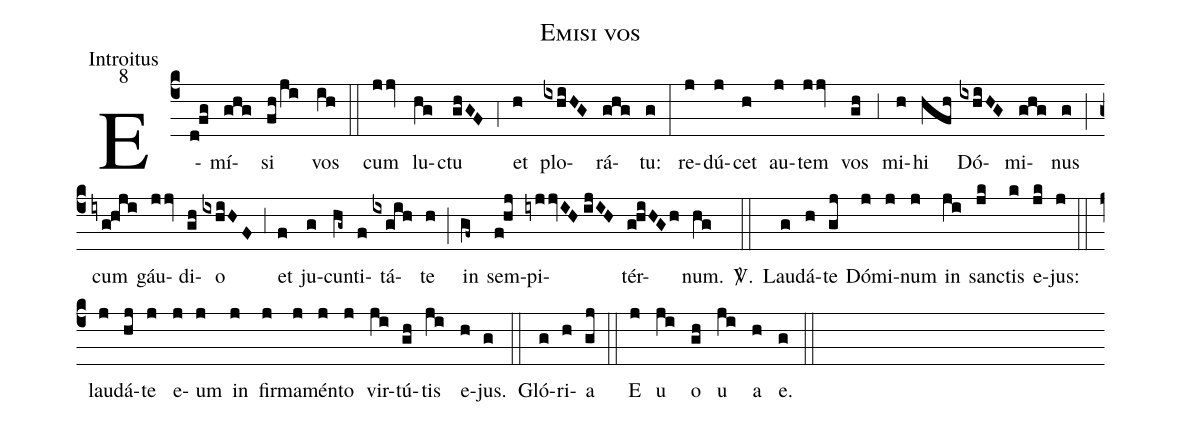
name:Emisi vos;
office-part:Introitus;
mode:8;
%%
(c4) E(d!fg)mí(ghg)si(fh/ji) vos(ih) (::) cum(jjv) lu(hg)ctu(ghGF) (;4) et(h) plo(ixhiHG)rá(ghg)tu:(g) (:) re(j)dú(j)cet(h) au(j)tem(jjv) vos(gh) (;3) mi(h)hi(hfh) Dó(ixhiHG)mi(ghg)nus(g) (;) cum(iyg!hji) gáu(jjv)di(gh)o(ixhiHF) (;3) et(f) ju(g)cun(hg~)ti(f)tá(ixgih)te(h) (;) in(gf~) sem(f!hj)pi(iyjjvIH//ijIH)tér(g!hiHGh)num.(hg) <sp>V/</sp>.(::) Lau(g)dá(h)te(gj) Dó(j)mi(j)num(j) in(ji) san(jk)ctis(k) e(jk)jus:(j) (::) lau(j)dá(hj)te(j) e(j)um(j) in(j) fir(j)ma(j)mén(j)to(j) vir(ji)tú(gh)tis(ji) e(h)jus.(g) (::) Gló(g)ri(h)a(gj) (::) E(j) u(ji) o(gh) u(ji) a(h) e.(g) (::)
